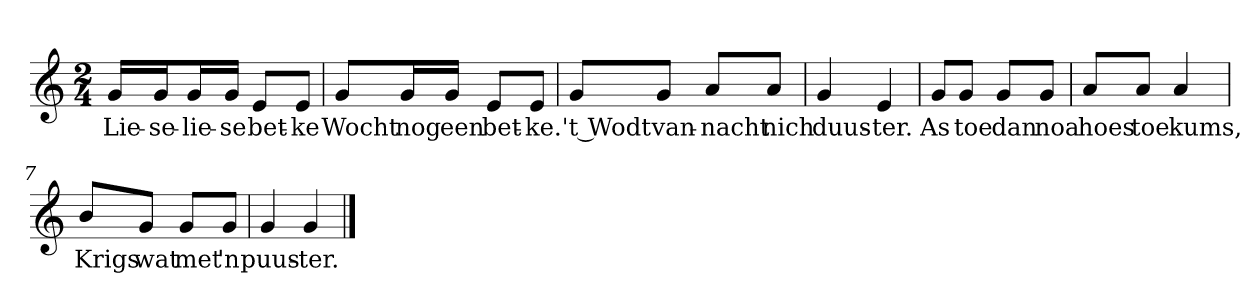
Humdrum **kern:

**kern	**text
*part1	*part1
*staff1	*staff1
*clefG2	*
*k[]	*
*C:	*
*M2/4	*
*MM120	*
=1	=1
16g/LL	Lie-
16g/J	-se-
16g/L	-lie-
16g/JJ	-se
8e/L	bet-
8e/J	-ke
=2	=2
8g/L	Wocht
16g/L	nog
16g/JJ	een
8e/L	bet-
8e/J	-ke.
=3	=3
8g/L	't Wodt
8g/J	van-
8a/L	-nacht
8a/J	nich
=4	=4
4g	duus-
4e	-ter.
=5	=5
8g/L	As
8g/J	toe
8g/L	dan
8g/J	noa
=6	=6
8a/L	hoes
8a/J	toe
4a	kums,
=7	=7
8b/L	Krigs
8g/J	wat
8g/L	met
8g/J	'n
=8	=8
4g	puus-
4g	-ter.
==	==
*-	*-
